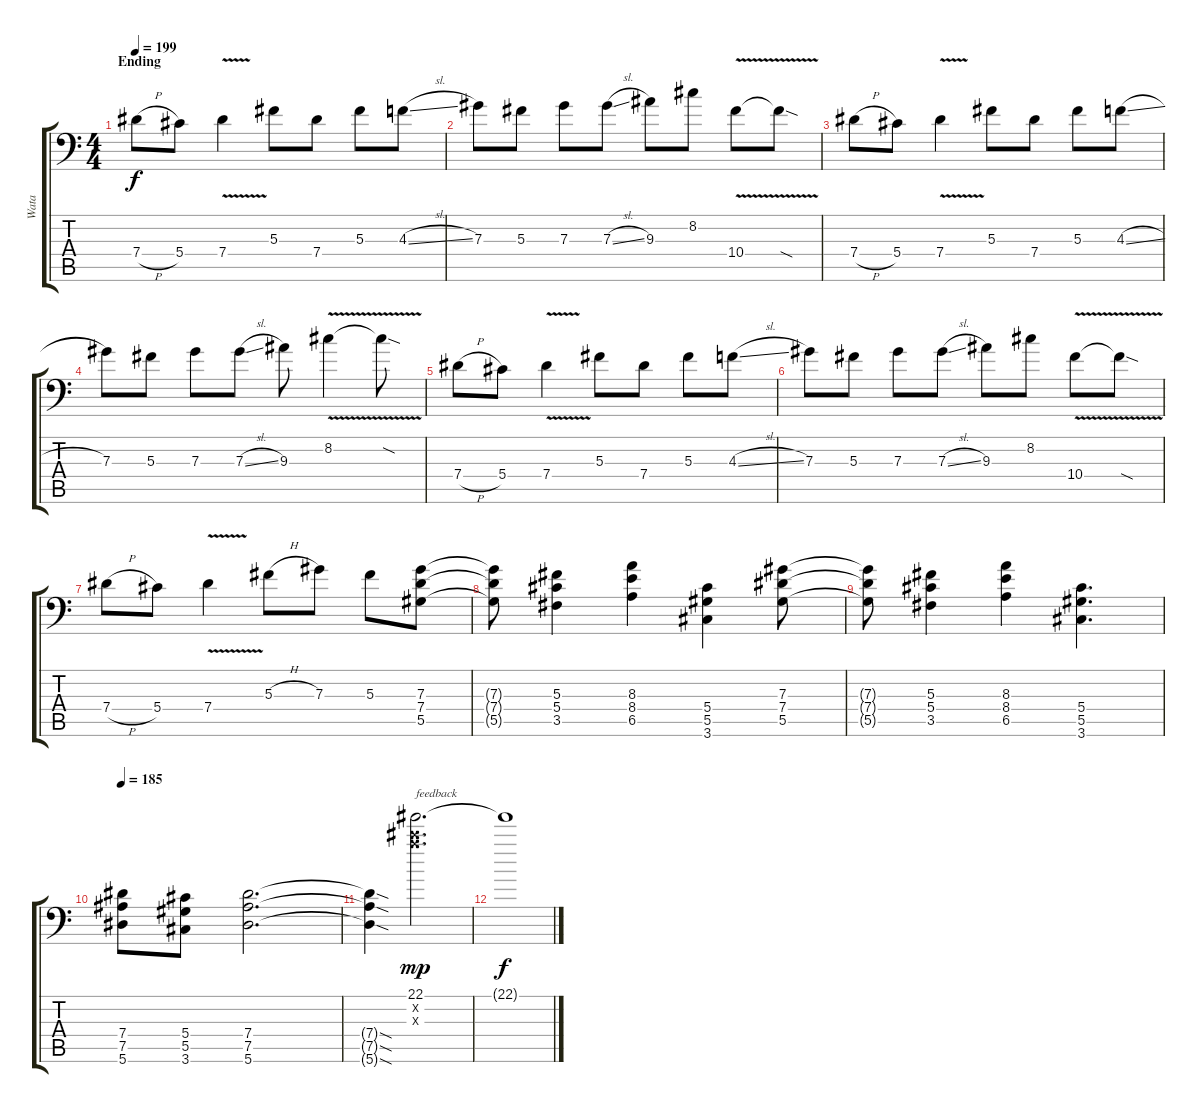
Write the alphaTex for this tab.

\track ("Wata" "Wata") {instrument distortionguitar}
\staff {score tabs}
\tuning (Bb3 F3 Db3 Ab2 Eb2 Bb1) {hide}
\ts (4 4)
\section ("" "Ending")
\tempo 199
\clef f4
\ks c
7.4{h}.8{dy f balance 8} 5.4.8 7.4{v}.4 5.3.8 7.4.8 5.3.8 4.3{sl}.8 |
7.3.8 5.3.8 7.3.8 7.3{sl}.8 9.3.8 8.2.8 10.4{v}.8 10.4{sod t}.8 |
7.4{h}.8 5.4.8 7.4{v}.4 5.3.8 7.4.8 5.3.8 4.3{sl}.8 |
7.3.8 5.3.8 7.3.8 7.3{sl}.8 9.3.8 8.2{v}.4 8.2{sod t}.8 |
7.4{h}.8 5.4.8 7.4{v}.4 5.3.8 7.4.8 5.3.8 4.3{sl}.8 |
7.3.8 5.3.8 7.3.8 7.3{sl}.8 9.3.8 8.2.8 10.4{v}.8 10.4{sod t}.8 |
7.4{h}.8 5.4.8 7.4{v}.4 5.3{h}.8 7.3.8 5.3.8 (7.3 7.4 5.5).8{balance 16} |
(7.3{t} 7.4{t} 5.5{t}).8 (5.3 5.4 3.5).4 (8.3 8.4 6.5).4 (5.4 5.5 3.6).4 (7.3 7.4 5.5).8 |
(7.3{t} 7.4{t} 5.5{t}).8 (5.3 5.4 3.5).4 (8.3 8.4 6.5).4 (5.4 5.5 3.6).4{d} |
\tempo 185
(7.4 7.5 5.6).8 (5.4 5.5 3.6).8 (7.4 7.5 5.6).2{d} |
(7.4{sod t} 7.5{sod t} 5.6{sod t}).4 (22.1 20.2{x} 20.3{x}).2{d txt "feedback" dy mp instrument guitarharmonics} |
22.1{t}.1{dy f}
